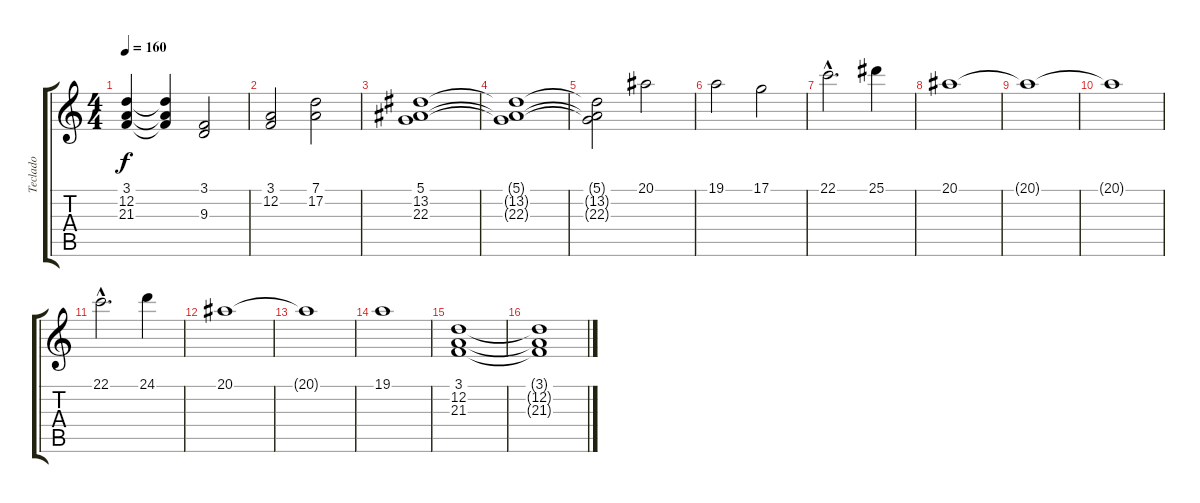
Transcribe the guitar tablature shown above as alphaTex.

\track ("Teclado" "Teclado") {instrument stringensemble1}
\staff {score tabs}
\tuning (D4 A3 F3 C3 G2 D2) {hide}
\ts (4 4)
\tempo 160
\clef g2
\ks c
(3.1{t} 12.2{t} 21.3{t}).4{dy f} (3.1{t} 12.2{t} 21.3{t}).4 (3.1 9.3).2 |
(3.1 12.2).2 (7.1 17.2).2 |
(5.1 13.2 22.3).1 |
(5.1{t} 13.2{t} 22.3{t}).1 |
(5.1{t} 13.2{t} 22.3{t}).2 20.1.2 |
19.1.2 17.1.2 |
22.1{hac}.2{d} 25.1.4 |
20.1.1 |
20.1{t}.1 |
20.1{t}.1 |
22.1{hac}.2{d} 24.1.4 |
20.1.1 |
20.1{t}.1 |
19.1.1 |
(3.1 12.2 21.3).1 |
(3.1{t} 12.2{t} 21.3{t}).1
